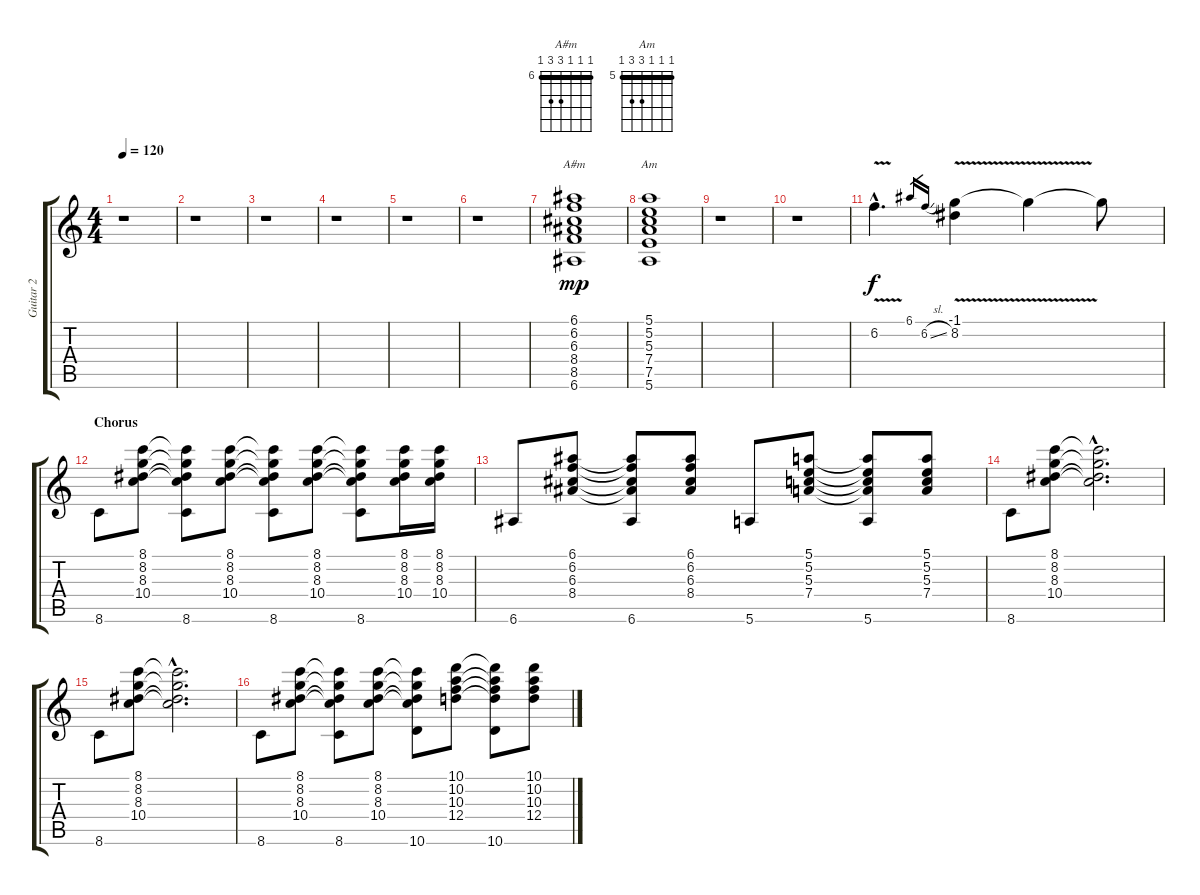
\track ("Guitar 2" "Guitar 2") {instrument distortionguitar}
\staff {score tabs}
\tuning (E4 B3 G3 D3 A2 E2) {hide}
\chord ("A#m" 6 6 6 8 8 6) {firstfret 6 barre 6}
\chord ("Am" 5 5 5 7 7 5) {firstfret 5 barre 5}
\ts (4 4)
\tempo 120
\clef g2
\ks c
r.1{dy mp} |
r.1 |
r.1 |
r.1 |
r.1 |
r.1 |
(6.1 6.2 6.3 8.4 8.5 6.6).1{ch "A#m"} |
(5.1 5.2 5.3 7.4 7.5 5.6).1{ch "Am"} |
r.1 |
r.1 |
6.2{v hac}.4{d dy f} 6.1.16{gr} 6.2{sl}.16{gr} (-1.1 8.2{v}).4 8.2{t}.4 8.2{t}.8 |
\section ("" "Chorus")
8.6.8 (8.1 8.2 8.3 10.4).8 (8.1{t} 8.2{t} 8.3{t} 10.4{t} 8.6).8 (8.1 8.2 8.3 10.4).8 (8.1{t} 8.2{t} 8.3{t} 10.4{t} 8.6).8 (8.1 8.2 8.3 10.4).8 (8.1{t} 8.2{t} 8.3{t} 10.4{t} 8.6).8 (8.1 8.2 8.3 10.4).16 (8.1 8.2 8.3 10.4).16 |
6.6.8 (6.1 6.2 6.3 8.4).8 (6.1{t} 6.2{t} 6.3{t} 8.4{t} 6.6).8 (6.1 6.2 6.3 8.4).8 5.6.8 (5.1 5.2 5.3 7.4).8 (5.1{t} 5.2{t} 5.3{t} 7.4{t} 5.6).8 (5.1 5.2 5.3 7.4).8 |
8.6.8 (8.1 8.2 8.3 10.4).8 (8.1{hac t} 8.2{hac t} 8.3{hac t} 10.4{hac t}).2{d} |
8.6.8 (8.1 8.2 8.3 10.4).8 (8.1{hac t} 8.2{hac t} 8.3{hac t} 10.4{hac t}).2{d} |
8.6.8 (8.1 8.2 8.3 10.4).8 (8.1{t} 8.2{t} 8.3{t} 10.4{t} 8.6).8 (8.1 8.2 8.3 10.4).8 (8.1{t} 8.2{t} 8.3{t} 10.4{t} 10.6).8 (10.1 10.2 10.3 12.4).8 (10.1{t} 10.2{t} 10.3{t} 12.4{t} 10.6).8 (10.1 10.2 10.3 12.4).8
